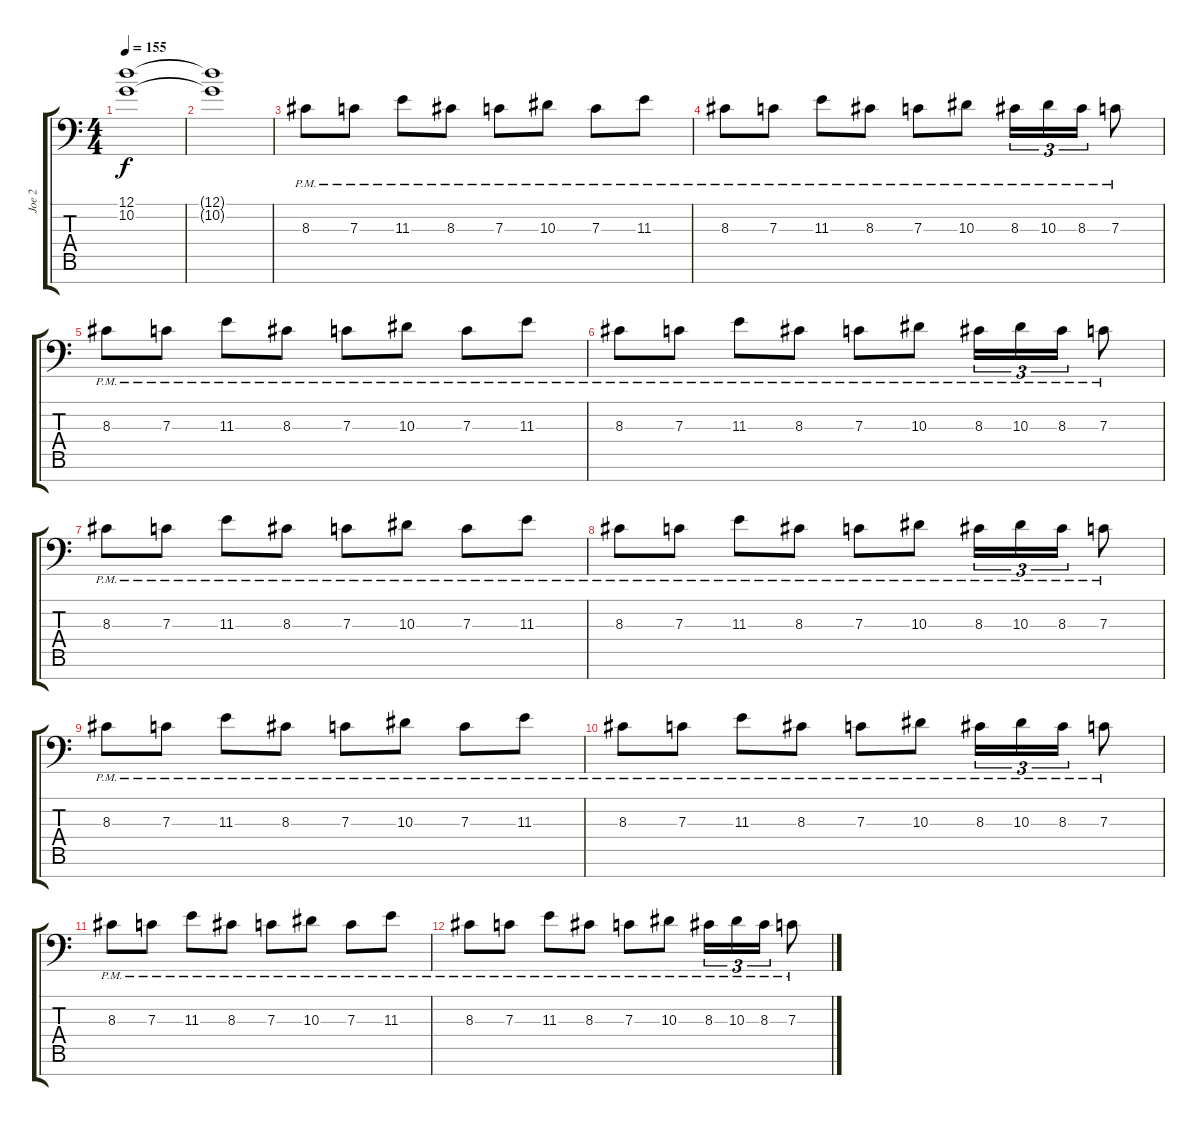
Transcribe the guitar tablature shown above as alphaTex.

\track ("Joe 2" "Joe 2") {instrument choiraahs}
\staff {score tabs}
\tuning (D4 A3 F3 C3 G2 C2 G1) {hide}
\ts (4 4)
\tempo 155
\clef f4
\ks c
(12.1 10.2{t}).1{dy f} |
(12.1{t} 10.2{t}).1 |
8.3{pm}.8{volume 8 instrument sitar} 7.3{pm}.8 11.3{pm}.8 8.3{pm}.8 7.3{pm}.8 10.3{pm}.8 7.3{pm}.8 11.3{pm}.8 |
8.3{pm}.8 7.3{pm}.8 11.3{pm}.8 8.3{pm}.8 7.3{pm}.8 10.3{pm}.8 8.3{pm}.16{tu (3 2)} 10.3{pm}.16{tu (3 2)} 8.3{pm}.16{tu (3 2)} 7.3{pm}.8 |
8.3{pm}.8 7.3{pm}.8 11.3{pm}.8 8.3{pm}.8 7.3{pm}.8 10.3{pm}.8 7.3{pm}.8 11.3{pm}.8 |
8.3{pm}.8 7.3{pm}.8 11.3{pm}.8 8.3{pm}.8 7.3{pm}.8 10.3{pm}.8 8.3{pm}.16{tu (3 2)} 10.3{pm}.16{tu (3 2)} 8.3{pm}.16{tu (3 2)} 7.3{pm}.8 |
8.3{pm}.8 7.3{pm}.8 11.3{pm}.8 8.3{pm}.8 7.3{pm}.8 10.3{pm}.8 7.3{pm}.8 11.3{pm}.8 |
8.3{pm}.8 7.3{pm}.8 11.3{pm}.8 8.3{pm}.8 7.3{pm}.8 10.3{pm}.8 8.3{pm}.16{tu (3 2)} 10.3{pm}.16{tu (3 2)} 8.3{pm}.16{tu (3 2)} 7.3{pm}.8 |
8.3{pm}.8 7.3{pm}.8 11.3{pm}.8 8.3{pm}.8 7.3{pm}.8 10.3{pm}.8 7.3{pm}.8 11.3{pm}.8 |
8.3{pm}.8 7.3{pm}.8 11.3{pm}.8 8.3{pm}.8 7.3{pm}.8 10.3{pm}.8 8.3{pm}.16{tu (3 2)} 10.3{pm}.16{tu (3 2)} 8.3{pm}.16{tu (3 2)} 7.3{pm}.8 |
8.3{pm}.8 7.3{pm}.8 11.3{pm}.8 8.3{pm}.8 7.3{pm}.8 10.3{pm}.8 7.3{pm}.8 11.3{pm}.8 |
8.3{pm}.8 7.3{pm}.8 11.3{pm}.8 8.3{pm}.8 7.3{pm}.8 10.3{pm}.8 8.3{pm}.16{tu (3 2)} 10.3{pm}.16{tu (3 2)} 8.3{pm}.16{tu (3 2)} 7.3{pm}.8
